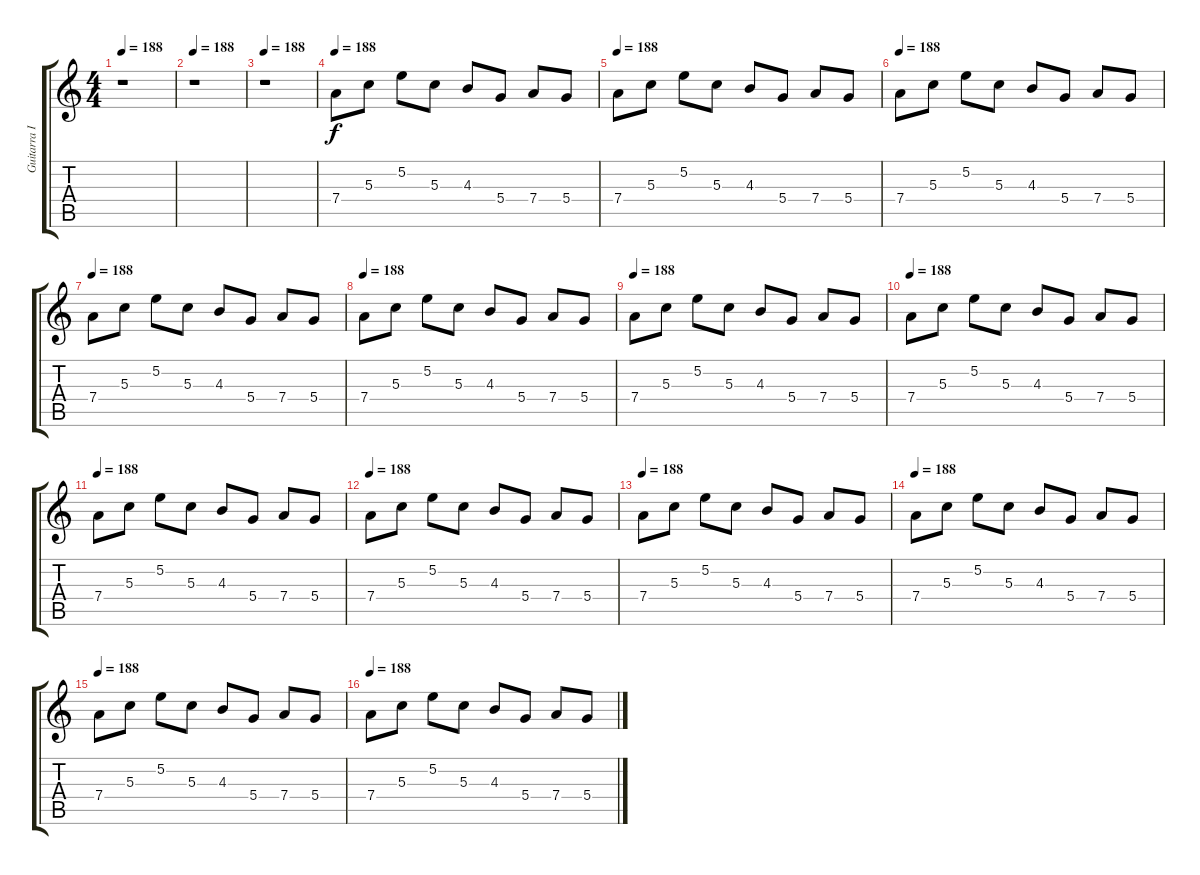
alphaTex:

\track ("Guitarra III" "Guitarra I") {instrument electricguitarmuted}
\staff {score tabs}
\tuning (E4 B3 G3 D3 A2 E2) {hide}
\ts (4 4)
\tempo 188
\clef g2
\ks c
r.1{dy f} |
\tempo 188
r.1 |
\tempo 188
r.1 |
\tempo 188
7.4.8{balance 2 instrument distortionguitar} 5.3.8 5.2.8 5.3.8 4.3.8 5.4.8 7.4.8 5.4.8 |
\tempo 188
7.4.8{balance 2 instrument distortionguitar} 5.3.8 5.2.8 5.3.8 4.3.8 5.4.8 7.4.8 5.4.8 |
\tempo 188
7.4.8{balance 2 instrument distortionguitar} 5.3.8 5.2.8 5.3.8 4.3.8 5.4.8 7.4.8 5.4.8 |
\tempo 188
7.4.8{balance 2 instrument distortionguitar} 5.3.8 5.2.8 5.3.8 4.3.8 5.4.8 7.4.8 5.4.8 |
\tempo 188
7.4.8{balance 2 instrument distortionguitar} 5.3.8 5.2.8 5.3.8 4.3.8 5.4.8 7.4.8 5.4.8 |
\tempo 188
7.4.8{balance 2 instrument distortionguitar} 5.3.8 5.2.8 5.3.8 4.3.8 5.4.8 7.4.8 5.4.8 |
\tempo 188
7.4.8{balance 2 instrument distortionguitar} 5.3.8 5.2.8 5.3.8 4.3.8 5.4.8 7.4.8 5.4.8 |
\tempo 188
7.4.8{balance 2 instrument distortionguitar} 5.3.8 5.2.8 5.3.8 4.3.8 5.4.8 7.4.8 5.4.8 |
\tempo 188
7.4.8{balance 2 instrument distortionguitar} 5.3.8 5.2.8 5.3.8 4.3.8 5.4.8 7.4.8 5.4.8 |
\tempo 188
7.4.8{balance 2 instrument distortionguitar} 5.3.8 5.2.8 5.3.8 4.3.8 5.4.8 7.4.8 5.4.8 |
\tempo 188
7.4.8{balance 2 instrument distortionguitar} 5.3.8 5.2.8 5.3.8 4.3.8 5.4.8 7.4.8 5.4.8 |
\tempo 188
7.4.8{balance 2 instrument distortionguitar} 5.3.8 5.2.8 5.3.8 4.3.8 5.4.8 7.4.8 5.4.8 |
\tempo 188
7.4.8{balance 2 instrument distortionguitar} 5.3.8 5.2.8 5.3.8 4.3.8 5.4.8 7.4.8 5.4.8
